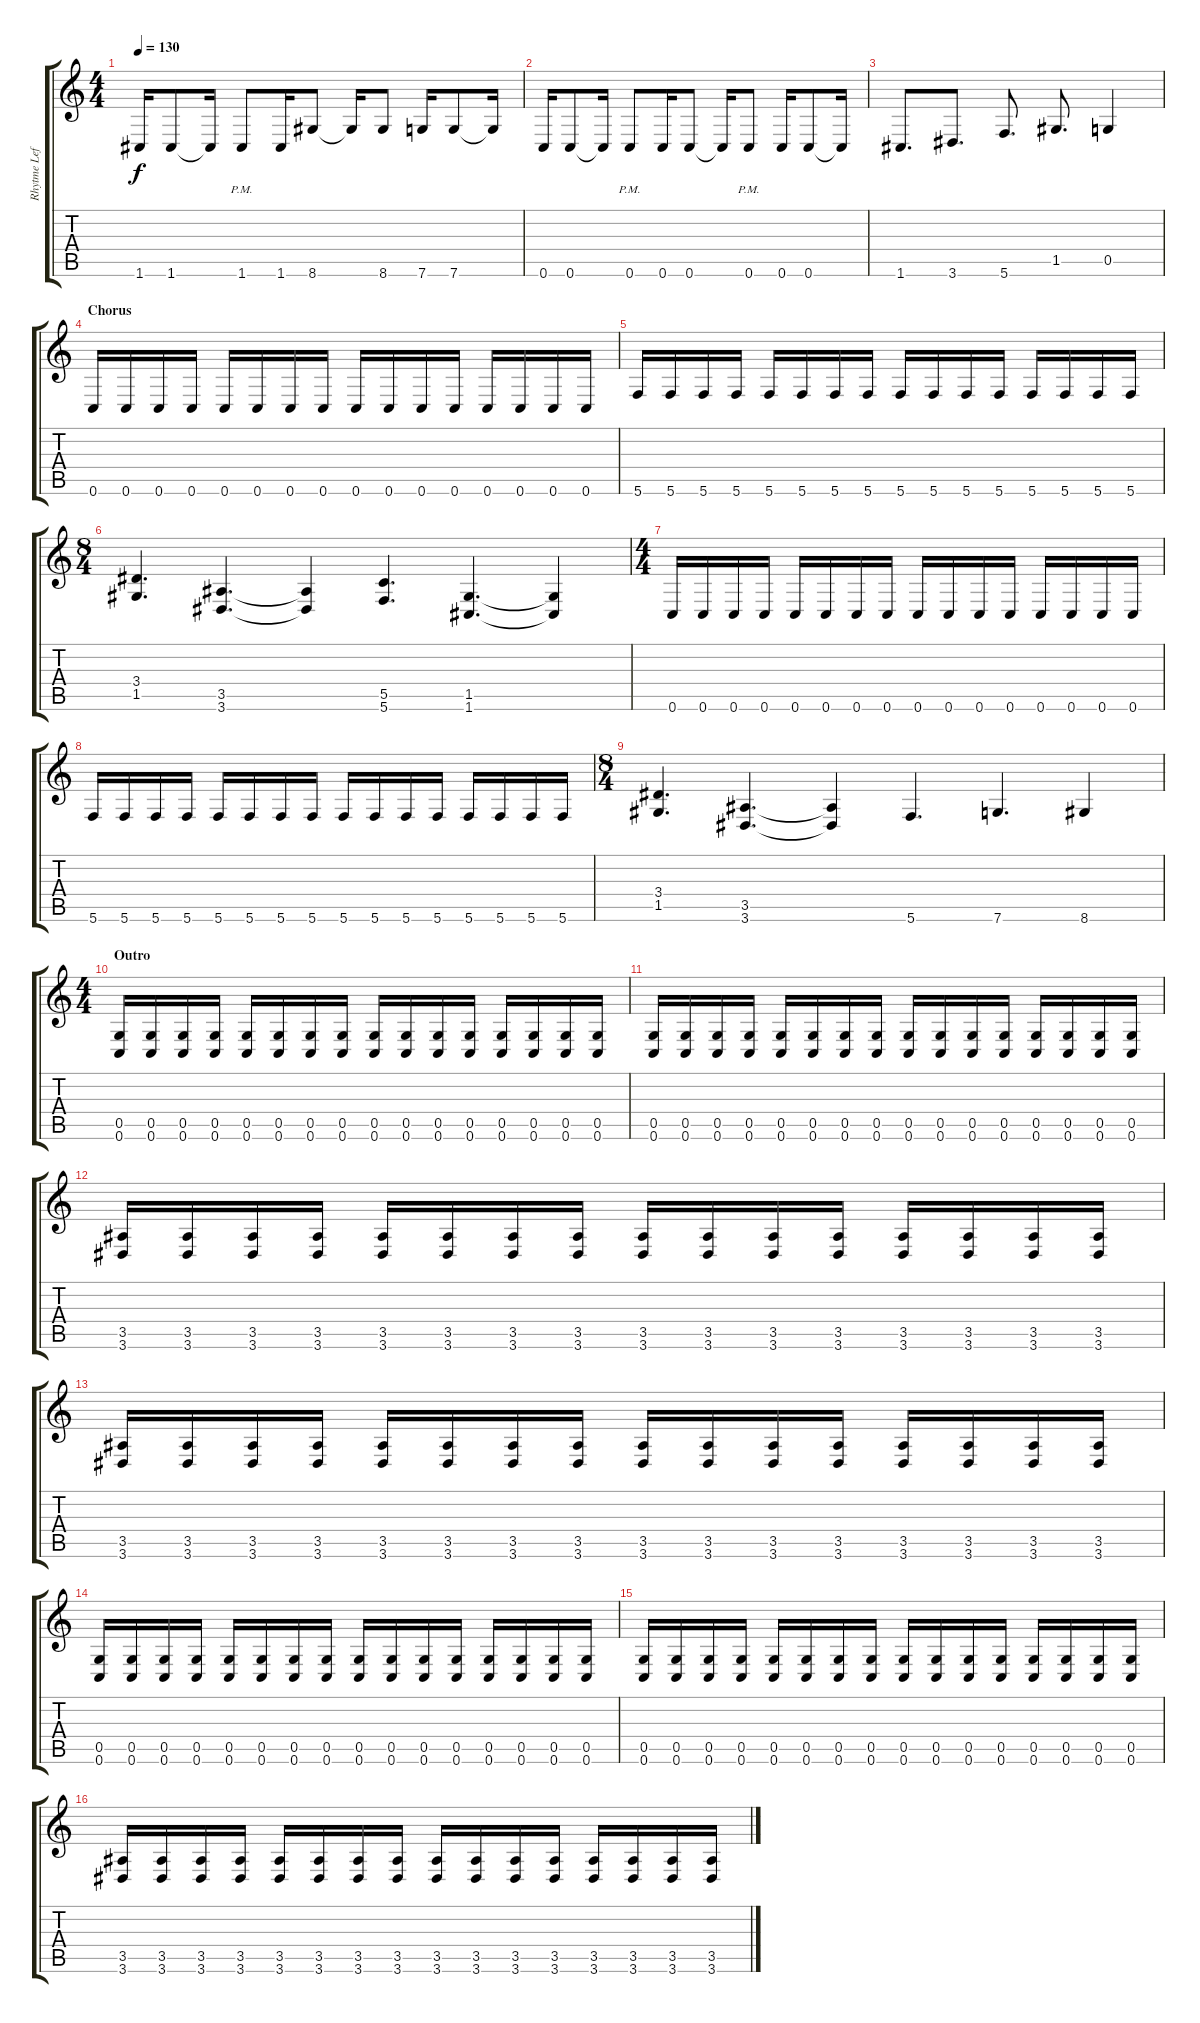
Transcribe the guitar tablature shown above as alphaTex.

\track ("Rhytme Left" "Rhytme Lef") {instrument distortionguitar}
\staff {score tabs}
\tuning (D4 A3 F3 C3 G2 C2) {hide}
\ts (4 4)
\tempo 130
\clef g2
\ks c
1.6.16{dy f} 1.6.8 1.6{t}.16 1.6{pm}.8 1.6.16 8.6.8 8.6{t}.16 8.6.8 7.6.16 7.6.8 7.6{t}.16 |
0.6.16 0.6.8 0.6{t}.16 0.6{pm}.8 0.6.16 0.6.8 0.6{t}.16 0.6{pm}.8 0.6.16 0.6.8 0.6{t}.16 |
1.6.8{d} 3.6.8{d} 5.6.8{d} 1.5.8{d} 0.5.4 |
\section ("" "Chorus")
0.6.16 0.6.16 0.6.16 0.6.16 0.6.16 0.6.16 0.6.16 0.6.16 0.6.16 0.6.16 0.6.16 0.6.16 0.6.16 0.6.16 0.6.16 0.6.16 |
5.6.16 5.6.16 5.6.16 5.6.16 5.6.16 5.6.16 5.6.16 5.6.16 5.6.16 5.6.16 5.6.16 5.6.16 5.6.16 5.6.16 5.6.16 5.6.16 |
\ts (8 4)
(3.4 1.5).4{d} (3.5 3.6).4{d} (3.5{t} 3.6{t}).4 (5.5 5.6).4{d} (1.5 1.6).4{d} (1.5{t} 1.6{t}).4 |
\ts (4 4)
0.6.16 0.6.16 0.6.16 0.6.16 0.6.16 0.6.16 0.6.16 0.6.16 0.6.16 0.6.16 0.6.16 0.6.16 0.6.16 0.6.16 0.6.16 0.6.16 |
5.6.16 5.6.16 5.6.16 5.6.16 5.6.16 5.6.16 5.6.16 5.6.16 5.6.16 5.6.16 5.6.16 5.6.16 5.6.16 5.6.16 5.6.16 5.6.16 |
\ts (8 4)
(3.4 1.5).4{d} (3.5 3.6).4{d} (3.5{t} 3.6{t}).4 5.6.4{d} 7.6.4{d} 8.6.4 |
\ts (4 4)
\section ("" "Outro")
(0.5 0.6).16 (0.5 0.6).16 (0.5 0.6).16 (0.5 0.6).16 (0.5 0.6).16 (0.5 0.6).16 (0.5 0.6).16 (0.5 0.6).16 (0.5 0.6).16 (0.5 0.6).16 (0.5 0.6).16 (0.5 0.6).16 (0.5 0.6).16 (0.5 0.6).16 (0.5 0.6).16 (0.5 0.6).16 |
(0.5 0.6).16 (0.5 0.6).16 (0.5 0.6).16 (0.5 0.6).16 (0.5 0.6).16 (0.5 0.6).16 (0.5 0.6).16 (0.5 0.6).16 (0.5 0.6).16 (0.5 0.6).16 (0.5 0.6).16 (0.5 0.6).16 (0.5 0.6).16 (0.5 0.6).16 (0.5 0.6).16 (0.5 0.6).16 |
(3.5 3.6).16 (3.5 3.6).16 (3.5 3.6).16 (3.5 3.6).16 (3.5 3.6).16 (3.5 3.6).16 (3.5 3.6).16 (3.5 3.6).16 (3.5 3.6).16 (3.5 3.6).16 (3.5 3.6).16 (3.5 3.6).16 (3.5 3.6).16 (3.5 3.6).16 (3.5 3.6).16 (3.5 3.6).16 |
(3.5 3.6).16 (3.5 3.6).16 (3.5 3.6).16 (3.5 3.6).16 (3.5 3.6).16 (3.5 3.6).16 (3.5 3.6).16 (3.5 3.6).16 (3.5 3.6).16 (3.5 3.6).16 (3.5 3.6).16 (3.5 3.6).16 (3.5 3.6).16 (3.5 3.6).16 (3.5 3.6).16 (3.5 3.6).16 |
(0.5 0.6).16 (0.5 0.6).16 (0.5 0.6).16 (0.5 0.6).16 (0.5 0.6).16 (0.5 0.6).16 (0.5 0.6).16 (0.5 0.6).16 (0.5 0.6).16 (0.5 0.6).16 (0.5 0.6).16 (0.5 0.6).16 (0.5 0.6).16 (0.5 0.6).16 (0.5 0.6).16 (0.5 0.6).16 |
(0.5 0.6).16 (0.5 0.6).16 (0.5 0.6).16 (0.5 0.6).16 (0.5 0.6).16 (0.5 0.6).16 (0.5 0.6).16 (0.5 0.6).16 (0.5 0.6).16 (0.5 0.6).16 (0.5 0.6).16 (0.5 0.6).16 (0.5 0.6).16 (0.5 0.6).16 (0.5 0.6).16 (0.5 0.6).16 |
(3.5 3.6).16 (3.5 3.6).16 (3.5 3.6).16 (3.5 3.6).16 (3.5 3.6).16 (3.5 3.6).16 (3.5 3.6).16 (3.5 3.6).16 (3.5 3.6).16 (3.5 3.6).16 (3.5 3.6).16 (3.5 3.6).16 (3.5 3.6).16 (3.5 3.6).16 (3.5 3.6).16 (3.5 3.6).16
